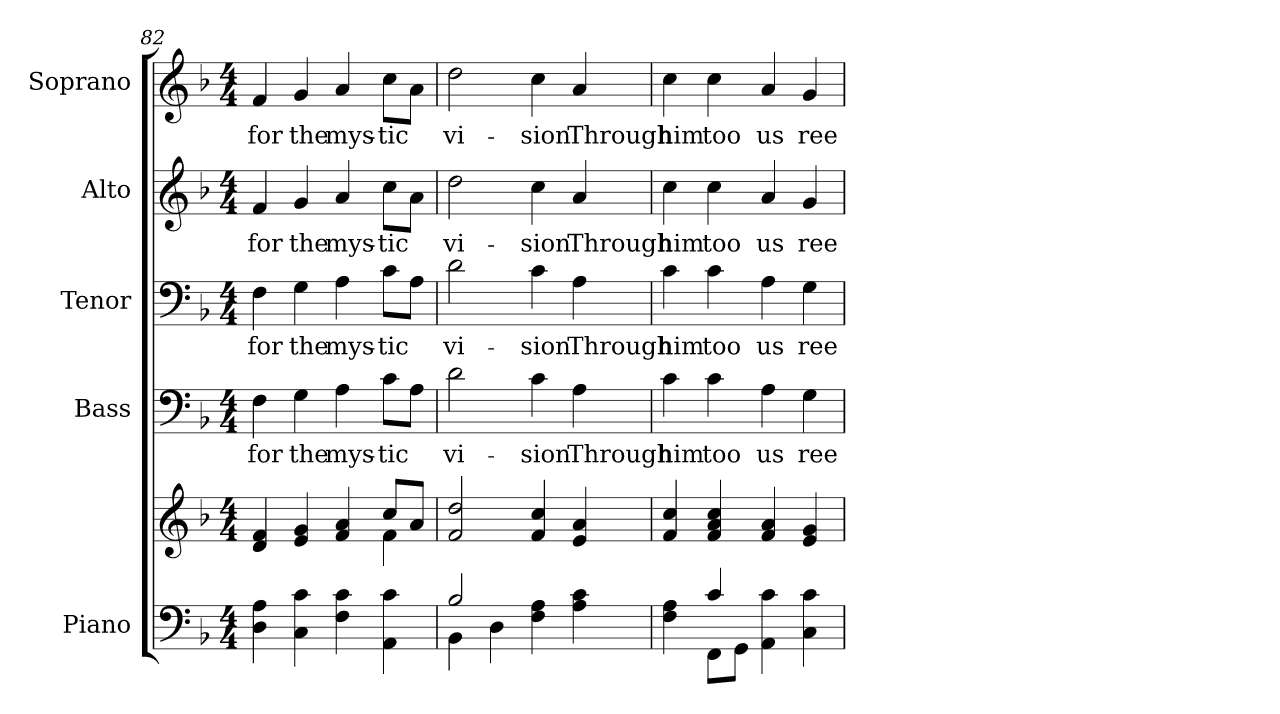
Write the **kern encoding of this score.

**kern	**kern	**kern	**text	**kern	**text	**kern	**text	**kern	**text
*part5	*part5	*part4	*part4	*part3	*part3	*part2	*part2	*part1	*part1
*staff6	*staff5	*staff4	*staff4	*staff3	*staff3	*staff2	*staff2	*staff1	*staff1
*I"Piano	*	*I"Bass	*	*I"Tenor	*	*I"Alto	*	*I"Soprano	*
*I'Pno.	*	*I'B.	*	*I'T.	*	*I'A.	*	*I'S.	*
!!LO:LB:g=z
*clefF4	*clefG2	*clefF4	*	*clefF4	*	*clefG2	*	*clefG2	*
*k[b-]	*k[b-]	*k[b-]	*	*k[b-]	*	*k[b-]	*	*k[b-]	*
*F:	*F:	*F:	*	*F:	*	*F:	*	*F:	*
*M4/4	*M4/4	*M4/4	*	*M4/4	*	*M4/4	*	*M4/4	*
=82	=82	=82	=82	=82	=82	=82	=82	=82	=82
*	*^	*	*	*	*	*	*	*	*
!	!	!	!	!LO:LY:b:color=#000000	!	!	!	!	!	!
!	!	!	!	!	!	!LO:LY:b:color=#000000	!	!	!	!
!	!	!	!	!	!	!	!	!LO:LY:b:color=#000000	!	!
!	!	!	!	!	!	!	!	!	!	!LO:LY:b:color=#000000
4Di\ 4Ai	4di/ 4fi	2ryy	4Fi\	for	4Fi\	for	4fi/	for	4fi/	for
!	!	!	!	!LO:LY:b:color=#000000	!	!	!	!	!	!
!	!	!	!	!	!	!LO:LY:b:color=#000000	!	!	!	!
!	!	!	!	!	!	!	!	!LO:LY:b:color=#000000	!	!
!	!	!	!	!	!	!	!	!	!	!LO:LY:b:color=#000000
4Ci\ 4ci	4ei/ 4gi	.	4Gi\	the	4Gi\	the	4gi/	the	4gi/	the
!	!	!	!	!LO:LY:b:color=#000000	!	!	!	!	!	!
!	!	!	!	!	!	!LO:LY:b:color=#000000	!	!	!	!
!	!	!	!	!	!	!	!	!LO:LY:b:color=#000000	!	!
!	!	!	!	!	!	!	!	!	!	!LO:LY:b:color=#000000
4Fi\ 4ci	4fi/ 4ai	4ryy	4Ai\	mys-	4Ai\	mys-	4ai/	mys-	4ai/	mys-
!	!	!	!	!LO:LY:b:color=#000000	!	!	!	!	!	!
!	!	!	!	!	!	!LO:LY:b:color=#000000	!	!	!	!
!	!	!	!	!	!	!	!	!LO:LY:b:color=#000000	!	!
!	!	!	!	!	!	!	!	!	!	!LO:LY:b:color=#000000
4AAi\ 4ci	8cci/L	4fi\	8ci\L	-tic	8ci\L	-tic	8cci\L	-tic	8cci\L	-tic
.	8ai/J	.	8Ai\J	.	8Ai\J	.	8ai\J	.	8ai\J	.
*	*v	*v	*	*	*	*	*	*	*	*
=83	=83	=83	=83	=83	=83	=83	=83	=83	=83
*^	*	*	*	*	*	*	*	*	*
!	!	!	!	!LO:LY:b:color=#000000	!	!	!	!	!	!
!	!	!	!	!	!	!LO:LY:b:color=#000000	!	!	!	!
!	!	!	!	!	!	!	!	!LO:LY:b:color=#000000	!	!
!	!	!	!	!	!	!	!	!	!	!LO:LY:b:color=#000000
2B-i/	4BB-i\	2fi/ 2ddi	2di\	vi-	2di\	vi-	2ddi\	vi-	2ddi\	vi-
.	4Di\	.	.	.	.	.	.	.	.	.
!	!	!	!	!LO:LY:b:color=#000000	!	!	!	!	!	!
!	!	!	!	!	!	!LO:LY:b:color=#000000	!	!	!	!
!	!	!	!	!	!	!	!	!LO:LY:b:color=#000000	!	!
!	!	!	!	!	!	!	!	!	!	!LO:LY:b:color=#000000
4Fi\ 4Ai	2ryy	4fi/ 4cci	4ci\	-sion	4ci\	-sion	4cci\	-sion	4cci\	-sion
!	!	!	!	!LO:LY:b:color=#000000	!	!	!	!	!	!
!	!	!	!	!	!	!LO:LY:b:color=#000000	!	!	!	!
!	!	!	!	!	!	!	!	!LO:LY:b:color=#000000	!	!
!	!	!	!	!	!	!	!	!	!	!LO:LY:b:color=#000000
4Ai\ 4ci	.	4ei/ 4ai	4Ai\	Through	4Ai\	Through	4ai/	Through	4ai/	Through
!!LO:PB:g=z
=84	=84	=84	=84	=84	=84	=84	=84	=84	=84	=84
!	!	!	!	!LO:LY:b:color=#000000	!	!	!	!	!	!
!	!	!	!	!	!	!LO:LY:b:color=#000000	!	!	!	!
!	!	!	!	!	!	!	!	!LO:LY:b:color=#000000	!	!
!	!	!	!	!	!	!	!	!	!	!LO:LY:b:color=#000000
4Fi\ 4Ai	4ryy	4fi/ 4cci	4ci\	him	4ci\	him	4cci\	him	4cci\	him
!	!	!	!	!LO:LY:b:color=#000000	!	!	!	!	!	!
!	!	!	!	!	!	!LO:LY:b:color=#000000	!	!	!	!
!	!	!	!	!	!	!	!	!LO:LY:b:color=#000000	!	!
!	!	!	!	!	!	!	!	!	!	!LO:LY:b:color=#000000
4ci/	8FFi\L	4fi/ 4ai 4cci	4ci\	too	4ci\	too	4cci\	too	4cci\	too
.	8GGi\J	.	.	.	.	.	.	.	.	.
!	!	!	!	!LO:LY:b:color=#000000	!	!	!	!	!	!
!	!	!	!	!	!	!LO:LY:b:color=#000000	!	!	!	!
!	!	!	!	!	!	!	!	!LO:LY:b:color=#000000	!	!
!	!	!	!	!	!	!	!	!	!	!LO:LY:b:color=#000000
4AAi\ 4ci	2ryy	4fi/ 4ai	4Ai\	us	4Ai\	us	4ai/	us	4ai/	us
!	!	!	!	!LO:LY:b:color=#000000	!	!	!	!	!	!
!	!	!	!	!	!	!LO:LY:b:color=#000000	!	!	!	!
!	!	!	!	!	!	!	!	!LO:LY:b:color=#000000	!	!
!	!	!	!	!	!	!	!	!	!	!LO:LY:b:color=#000000
4Ci\ 4ci	.	4ei/ 4gi	4Gi\	ree	4Gi\	ree	4gi/	ree	4gi/	ree
*v	*v	*	*	*	*	*	*	*	*	*
=	=	=	=	=	=	=	=	=	=
*-	*-	*-	*-	*-	*-	*-	*-	*-	*-
